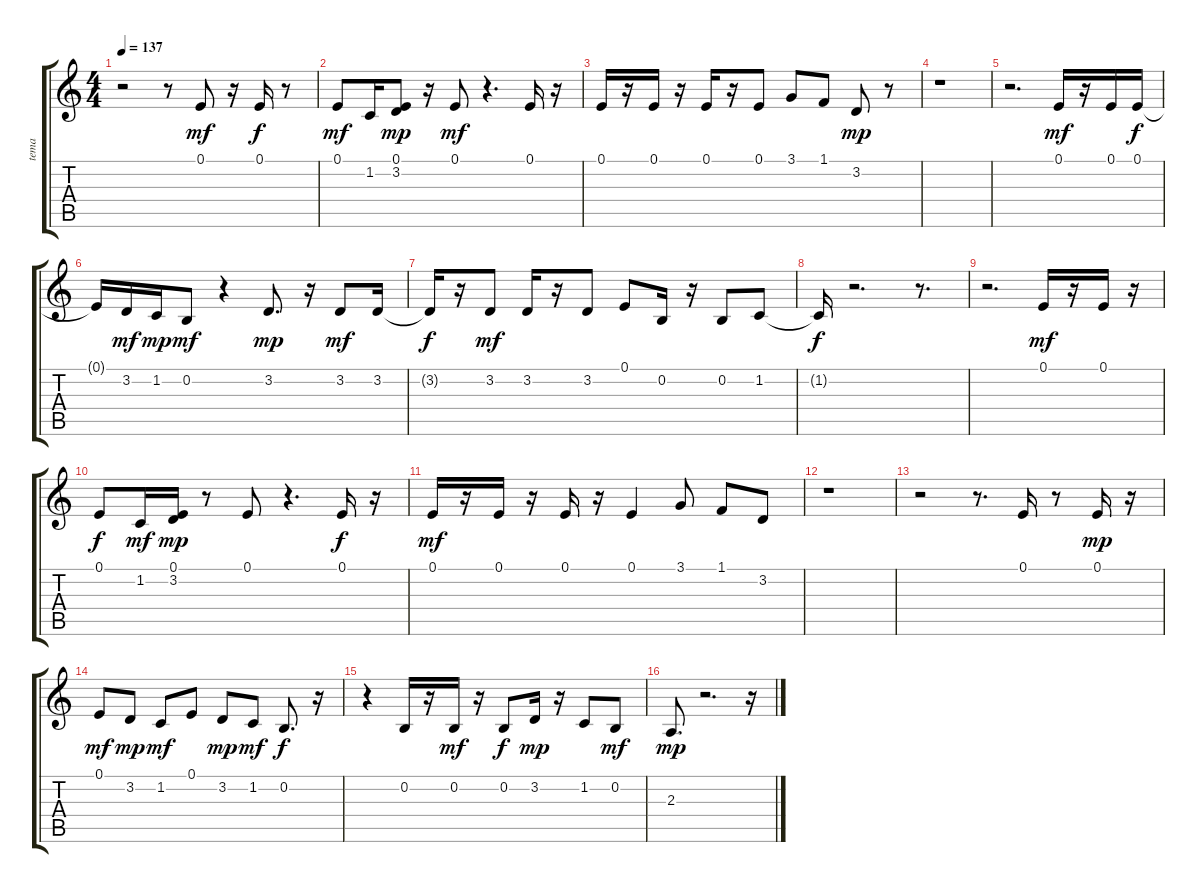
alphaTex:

\track ("tema" "tema") {instrument clarinet}
\staff {score tabs}
\tuning (E4 B3 G3 D3 A2 E2) {hide}
\ts (4 4)
\tempo 137
\clef g2
\ks c
r.2{dy f} r.8 0.1.8{dy mf} r.16 0.1.16{dy f} r.8 |
0.1.8{dy mf} 1.2.16 (0.1 3.2).8{dy mp} r.16 0.1.8{dy mf} r.4{d} 0.1.16 r.16 |
0.1.16 r.16 0.1.16 r.16 0.1.16 r.16 0.1.8 3.1.8 1.1.8 3.2.8{dy mp} r.8 |
r.1 |
r.2{d} 0.1.16{dy mf} r.16 0.1.16 0.1.16{dy f} |
0.1{t}.16 3.2.16{dy mf} 1.2.16{dy mp} 0.2.8{dy mf} r.4 3.2.8{d dy mp} r.16 3.2.8{dy mf} 3.2.16 |
3.2{t}.16{dy f} r.16 3.2.8{dy mf} 3.2.16 r.16 3.2.8 0.1.8 0.2.16 r.16 0.2.8 1.2.8 |
1.2{t}.16{dy f} r.2{d} r.8{d} |
r.2{d} 0.1.16{dy mf} r.16 0.1.16 r.16 |
0.1.8{dy f} 1.2.16{dy mf} (0.1 3.2).16{dy mp} r.8 0.1.8 r.4{d} 0.1.16{dy f} r.16 |
0.1.16{dy mf} r.16 0.1.16 r.16 0.1.16 r.16 0.1.4 3.1.8 1.1.8 3.2.8 |
r.1 |
r.2 r.8{d} 0.1.16 r.8 0.1.16{dy mp} r.16 |
0.1.8{dy mf} 3.2.8{dy mp} 1.2.8{dy mf} 0.1.8 3.2.8{dy mp} 1.2.8{dy mf} 0.2.8{d dy f} r.16 |
r.4 0.2.16 r.16 0.2.16{dy mf} r.16 0.2.8{dy f} 3.2.16{dy mp} r.16 1.2.8 0.2.8{dy mf} |
2.3.8{d dy mp} r.2{d} r.16
